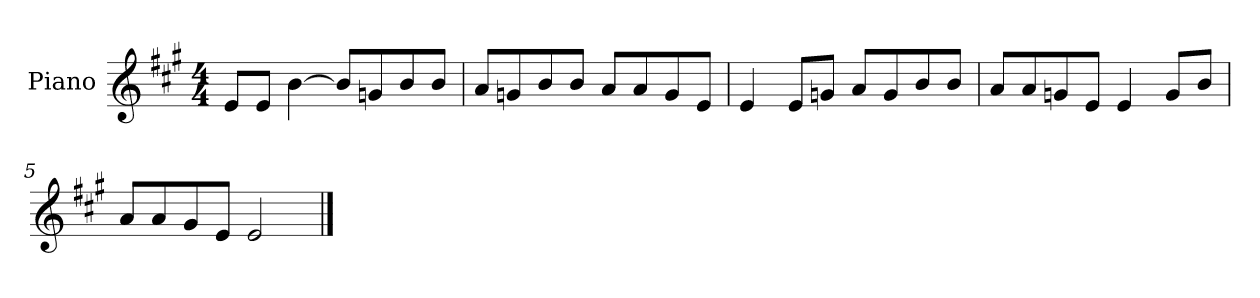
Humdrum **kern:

**kern
*part1
*staff1
*I"Piano
*I'P-no
*clefG2
*k[f#c#g#]
*M4/4
*MM90
=1
8e/L
8e/J
[4b\
8b/L]
8gn/
8b/
8b/J
=2
8a/L
8gn/
8b/
8b/J
8a/L
8a/
8g/
8e/J
=3
4e/
8e/L
8gn/J
8a/L
8g/
8b/
8b/J
=4
8a/L
8a/
8gn/
8e/J
4e/
8g/L
8b/J
=5
8a/L
8a/
8g#/
8e/J
2e/
==
*-
